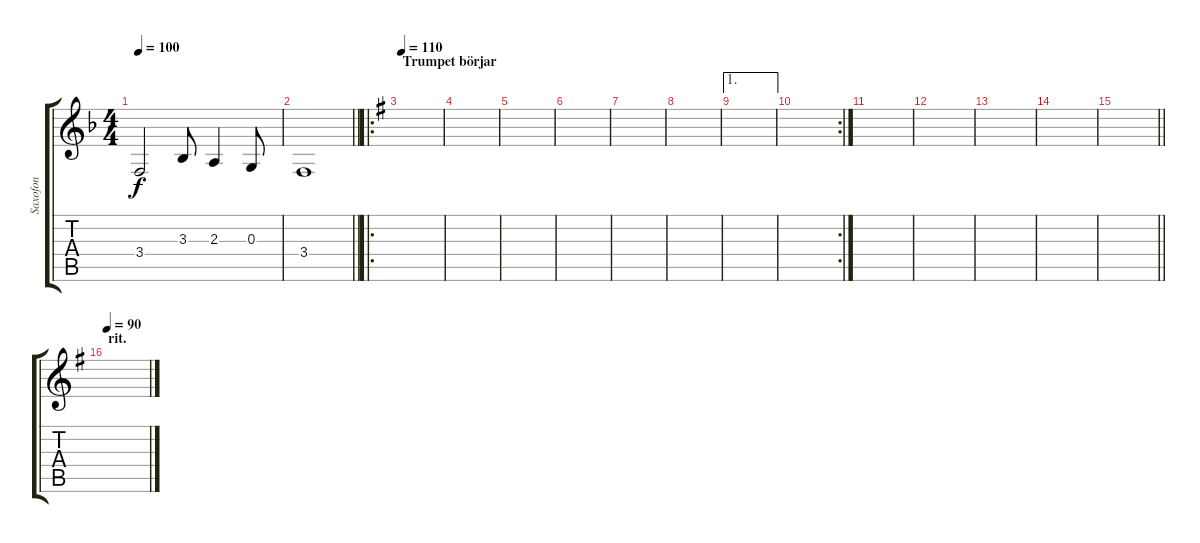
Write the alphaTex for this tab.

\track ("Saxofon" "Saxofon") {instrument tenorsax}
\staff {score tabs}
\tuning (E4 B3 G3 D3 A2 E2) {hide}
\ts (4 4)
\tempo 100
\clef g2
\ks f
3.4.2{dy f} 3.3.8 2.3.4 0.3.8 |
\barLineRight lightlight
3.4.1 |
\ro
\section ("" "Trumpet börjar")
\tempo 110
\ks g
|
|
|
|
|
|
\ae 1
|
\rc 2
|
|
|
|
|
\barLineRight lightlight
|
\section ("" "rit.")
\tempo 90
